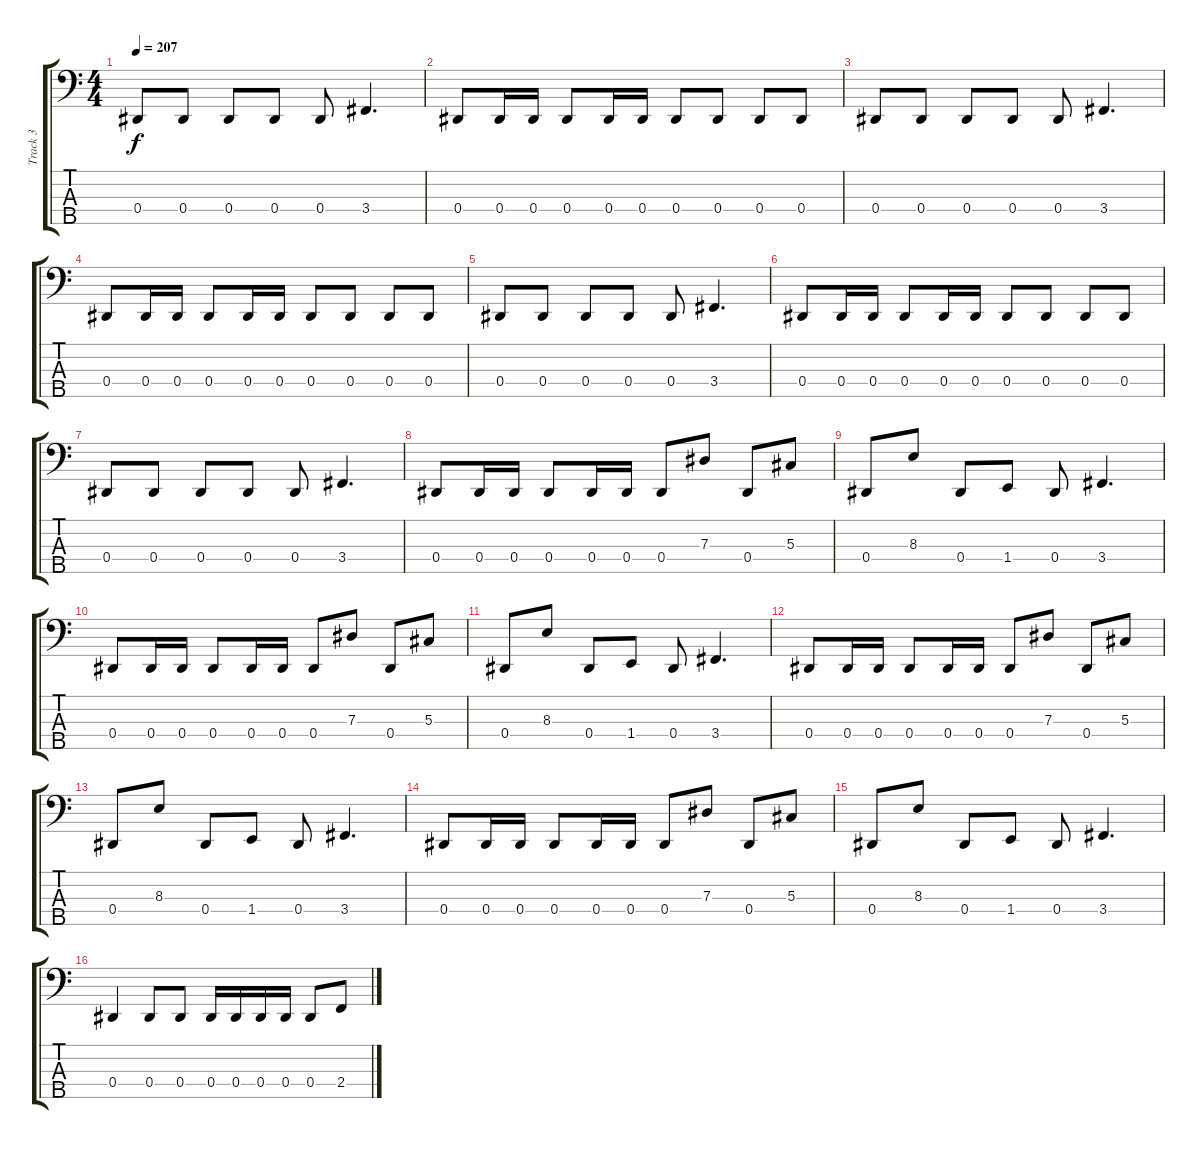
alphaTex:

\track ("Track 3" "Track 3") {instrument electricbassfinger}
\staff {score tabs}
\tuning (Gb2 Db2 Ab1 Eb1 Bb0) {hide}
\ts (4 4)
\tempo 207
\clef f4
\ks c
0.4.8{dy f} 0.4.8 0.4.8 0.4.8 0.4.8 3.4.4{d} |
0.4.8 0.4.16 0.4.16 0.4.8 0.4.16 0.4.16 0.4.8 0.4.8 0.4.8 0.4.8 |
0.4.8 0.4.8 0.4.8 0.4.8 0.4.8 3.4.4{d} |
0.4.8 0.4.16 0.4.16 0.4.8 0.4.16 0.4.16 0.4.8 0.4.8 0.4.8 0.4.8 |
0.4.8 0.4.8 0.4.8 0.4.8 0.4.8 3.4.4{d} |
0.4.8 0.4.16 0.4.16 0.4.8 0.4.16 0.4.16 0.4.8 0.4.8 0.4.8 0.4.8 |
0.4.8 0.4.8 0.4.8 0.4.8 0.4.8 3.4.4{d} |
0.4.8 0.4.16 0.4.16 0.4.8 0.4.16 0.4.16 0.4.8 7.3.8 0.4.8 5.3.8 |
0.4.8 8.3.8 0.4.8 1.4.8 0.4.8 3.4.4{d} |
0.4.8 0.4.16 0.4.16 0.4.8 0.4.16 0.4.16 0.4.8 7.3.8 0.4.8 5.3.8 |
0.4.8 8.3.8 0.4.8 1.4.8 0.4.8 3.4.4{d} |
0.4.8 0.4.16 0.4.16 0.4.8 0.4.16 0.4.16 0.4.8 7.3.8 0.4.8 5.3.8 |
0.4.8 8.3.8 0.4.8 1.4.8 0.4.8 3.4.4{d} |
0.4.8 0.4.16 0.4.16 0.4.8 0.4.16 0.4.16 0.4.8 7.3.8 0.4.8 5.3.8 |
0.4.8 8.3.8 0.4.8 1.4.8 0.4.8 3.4.4{d} |
0.4.4 0.4.8 0.4.8 0.4.16 0.4.16 0.4.16 0.4.16 0.4.8 2.4.8
